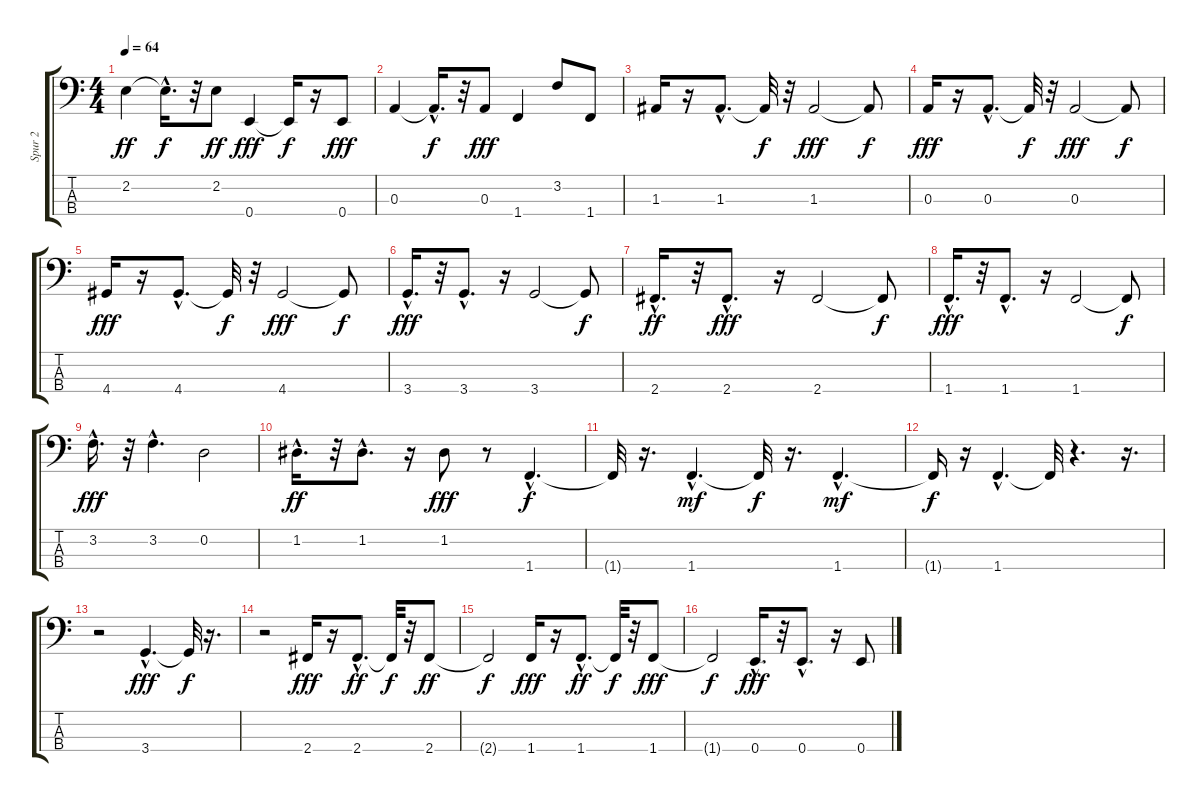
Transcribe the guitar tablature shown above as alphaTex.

\track ("Spur 2" "Spur 2") {instrument fretlessbass}
\staff {score tabs}
\tuning (G2 D2 A1 E1) {hide}
\ts (4 4)
\tempo 64
\clef f4
\ks c
2.2.4{dy ff} 2.2{hac t}.16{d dy f} r.32 2.2.8{dy ff} 0.4.4{dy fff} 0.4{t}.16{dy f} r.16 0.4.8{dy fff} |
0.3.4 0.3{hac t}.16{d dy f} r.32 0.3.8{dy fff} 1.4.4 3.2.8 1.4.8 |
1.3.16 r.16 1.3{hac}.8{d} 1.3{t}.32{dy f} r.32 1.3.2{dy fff} 1.3{t}.8{dy f} |
0.3.16{dy fff} r.16 0.3{hac}.8{d} 0.3{t}.32{dy f} r.32 0.3.2{dy fff} 0.3{t}.8{dy f} |
4.4.16{dy fff} r.16 4.4{hac}.8{d} 4.4{t}.32{dy f} r.32 4.4.2{dy fff} 4.4{t}.8{dy f} |
3.4{hac}.16{d dy fff} r.32 3.4{hac}.8{d} r.16 3.4.2 3.4{t}.8{dy f} |
2.4{hac}.16{d dy ff} r.32 2.4{hac}.8{d dy fff} r.16 2.4.2 2.4{t}.8{dy f} |
1.4{hac}.16{d dy fff} r.32 1.4{hac}.8{d} r.16 1.4.2 1.4{t}.8{dy f} |
3.2{hac}.16{d dy fff} r.32 3.2{hac}.4{d} 0.2.2 |
1.2{hac}.16{d dy ff} r.32 1.2{hac}.8{d} r.16 1.2.8{dy fff} r.8 1.4{hac}.4{d dy f} |
1.4{t}.32 r.16{d} 1.4{hac}.4{d dy mf} 1.4{t}.32{dy f} r.16{d} 1.4{hac}.4{d dy mf} |
1.4{t}.16{dy f} r.16 1.4{hac}.4{d} 1.4{t}.32 r.4{d} r.16{d} |
r.2 3.4{hac}.4{d dy fff} 3.4{t}.32{dy f} r.16{d} |
r.2 2.4.16{dy fff} r.16 2.4{hac}.8{d dy ff} 2.4{t}.32{dy f} r.32 2.4.8{dy ff} |
2.4{t}.2{dy f} 1.4.16{dy fff} r.16 1.4{hac}.8{d dy ff} 1.4{t}.32{dy f} r.32 1.4.8{dy fff} |
1.4{t}.2{dy f} 0.4{hac}.16{d dy fff} r.32 0.4{hac}.8{d} r.16 0.4.8
